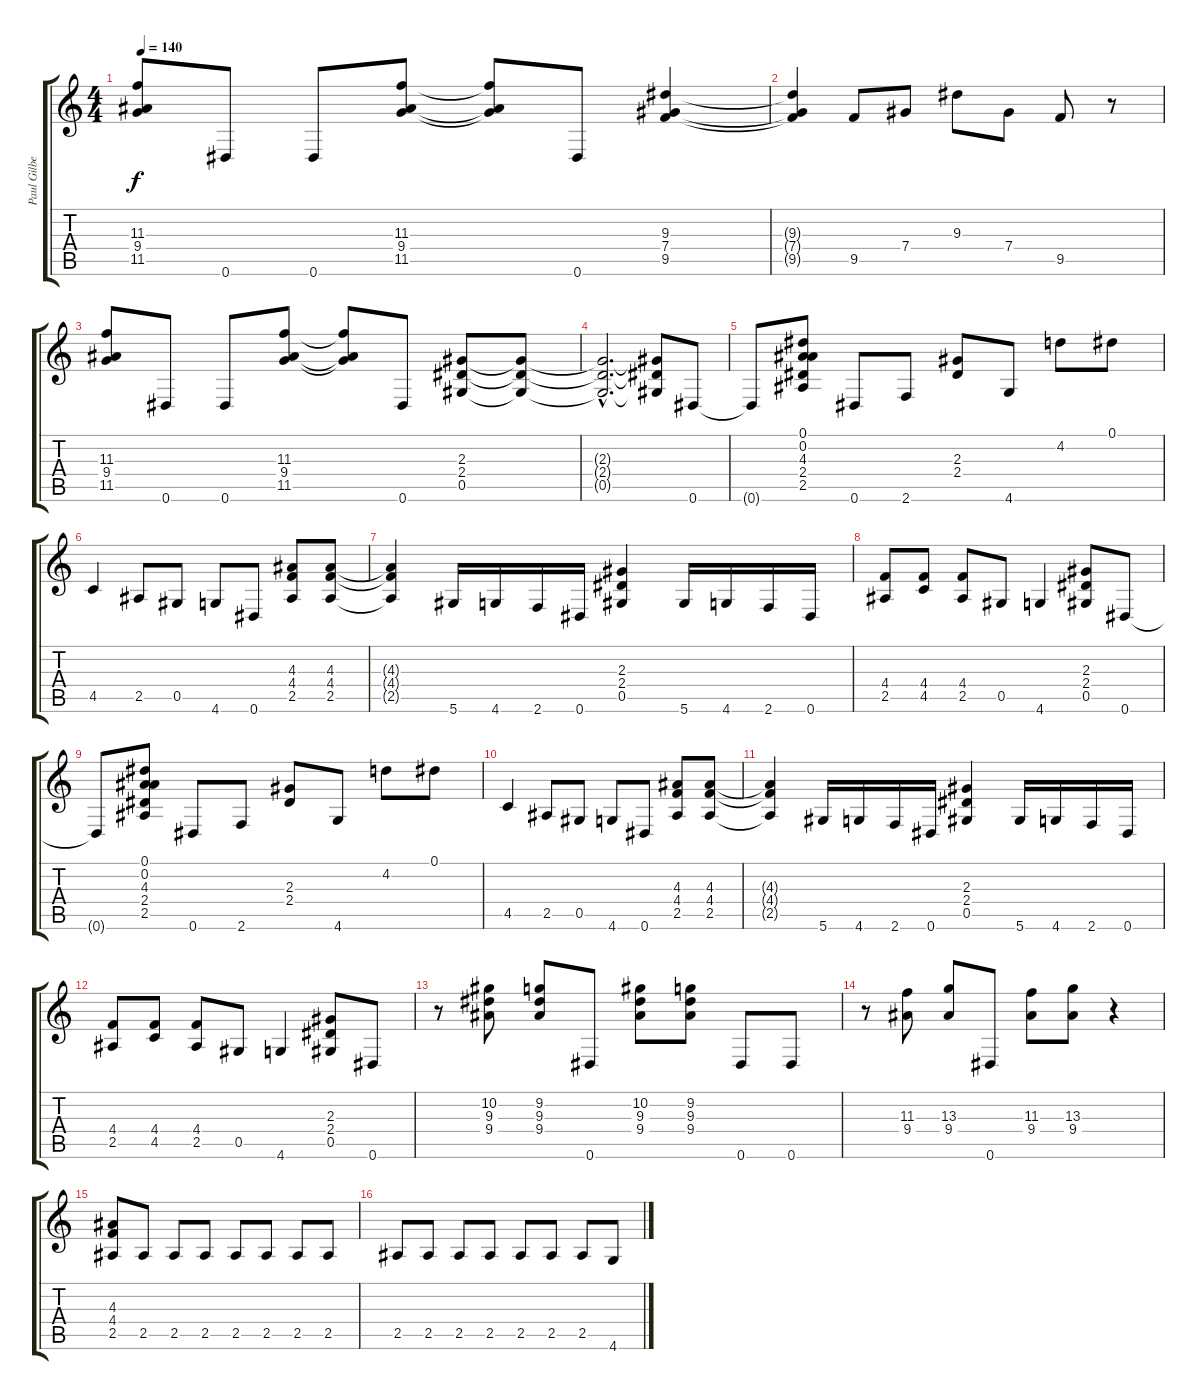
\track ("Paul Gilbert" "Paul Gilbe") {instrument distortionguitar}
\staff {score tabs}
\tuning (Eb4 Bb3 Gb3 Db3 Ab2 Eb2) {hide}
\ts (4 4)
\tempo 140
\clef g2
\ks c
(11.3 9.4 11.5).8{dy f} 0.6.8 0.6.8 (11.3 9.4 11.5).8 (11.3{t} 9.4{t} 11.5{t}).8 0.6.8 (9.3 7.4 9.5).4 |
(9.3{t} 7.4{t} 9.5{t}).4 9.5.8 7.4.8 9.3.8 7.4.8 9.5.8 r.8 |
(11.3 9.4 11.5).8 0.6.8 0.6.8 (11.3 9.4 11.5).8 (11.3{t} 9.4{t} 11.5{t}).8 0.6.8 (2.3 2.4 0.5).8 (2.3{t} 2.4{t} 0.5{t}).8 |
(2.3{hac t} 2.4{hac t} 0.5{hac t}).2{d} (2.3{t} 2.4{t} 0.5{t}).8 0.6.8 |
0.6{t}.8 (0.1 0.2 4.3 2.4 2.5).8 0.6.8 2.6.8 (2.3 2.4).8 4.6.8 4.2.8 0.1.8 |
4.5.4 2.5.8 0.5.8 4.6.8 0.6.8 (4.3 4.4 2.5).8 (4.3 4.4 2.5).8 |
(4.3{t} 4.4{t} 2.5{t}).4 5.6.16 4.6.16 2.6.16 0.6.16 (2.3 2.4 0.5).4 5.6.16 4.6.16 2.6.16 0.6.16 |
(4.4 2.5).8 (4.4 4.5).8 (4.4 2.5).8 0.5.8 4.6.4 (2.3 2.4 0.5).8 0.6.8 |
0.6{t}.8 (0.1 0.2 4.3 2.4 2.5).8 0.6.8 2.6.8 (2.3 2.4).8 4.6.8 4.2.8 0.1.8 |
4.5.4 2.5.8 0.5.8 4.6.8 0.6.8 (4.3 4.4 2.5).8 (4.3 4.4 2.5).8 |
(4.3{t} 4.4{t} 2.5{t}).4 5.6.16 4.6.16 2.6.16 0.6.16 (2.3 2.4 0.5).4 5.6.16 4.6.16 2.6.16 0.6.16 |
(4.4 2.5).8 (4.4 4.5).8 (4.4 2.5).8 0.5.8 4.6.4 (2.3 2.4 0.5).8 0.6.8 |
r.8 (10.2 9.3 9.4).8 (9.2 9.3 9.4).8 0.6.8 (10.2 9.3 9.4).8 (9.2 9.3 9.4).8 0.6.8 0.6.8 |
r.8 (11.3 9.4).8 (13.3 9.4).8 0.6.8 (11.3 9.4).8 (13.3 9.4).8 r.4 |
(4.3 4.4 2.5).8 2.5.8 2.5.8 2.5.8 2.5.8 2.5.8 2.5.8 2.5.8 |
2.5.8 2.5.8 2.5.8 2.5.8 2.5.8 2.5.8 2.5.8 4.6.8
